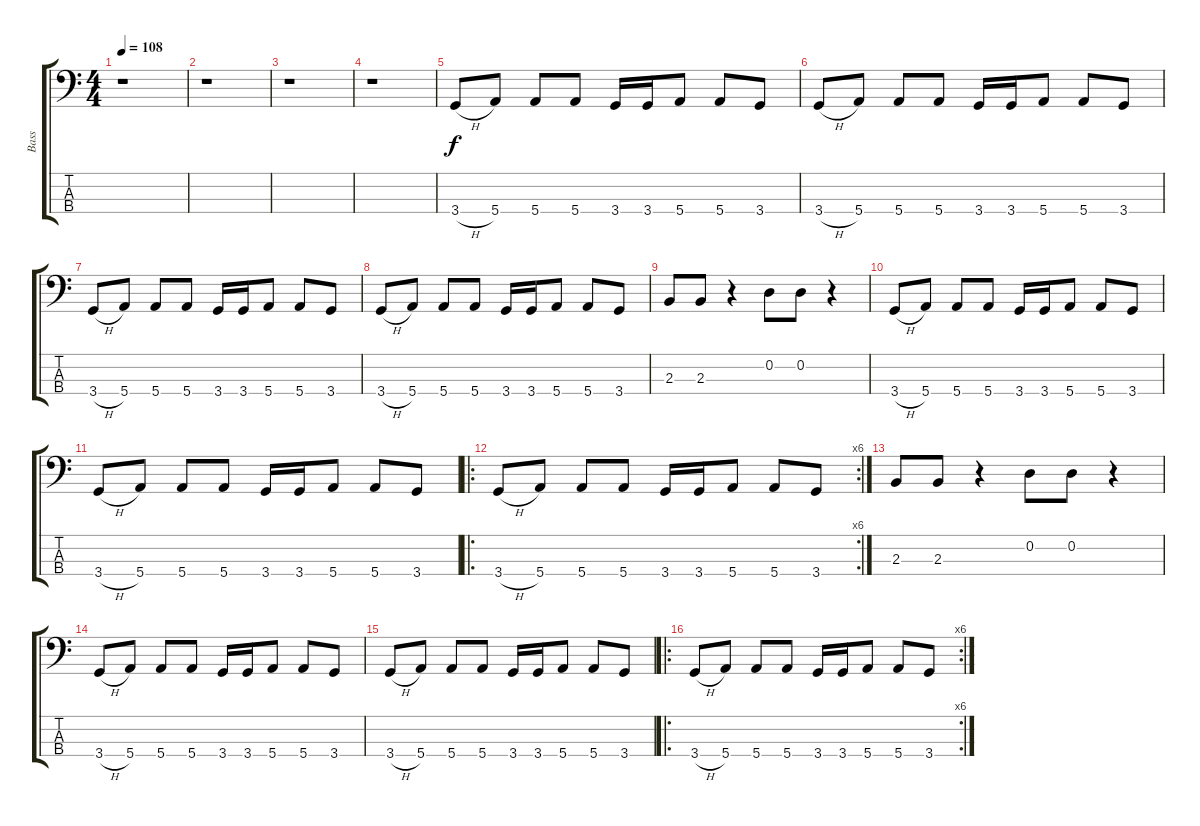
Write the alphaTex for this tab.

\track ("Bass " "Bass ") {instrument electricbassfinger}
\staff {score tabs}
\tuning (G2 D2 A1 E1) {hide}
\ts (4 4)
\tempo 108
\clef f4
\ks c
r.1{dy f instrument electricbassfinger} |
r.1 |
r.1 |
r.1 |
3.4{h}.8 5.4.8 5.4.8 5.4.8 3.4.16 3.4.16 5.4.8 5.4.8 3.4.8 |
3.4{h}.8 5.4.8 5.4.8 5.4.8 3.4.16 3.4.16 5.4.8 5.4.8 3.4.8 |
3.4{h}.8 5.4.8 5.4.8 5.4.8 3.4.16 3.4.16 5.4.8 5.4.8 3.4.8 |
3.4{h}.8 5.4.8 5.4.8 5.4.8 3.4.16 3.4.16 5.4.8 5.4.8 3.4.8 |
2.3.8 2.3.8 r.4 0.2.8 0.2.8 r.4 |
3.4{h}.8 5.4.8 5.4.8 5.4.8 3.4.16 3.4.16 5.4.8 5.4.8 3.4.8 |
3.4{h}.8 5.4.8 5.4.8 5.4.8 3.4.16 3.4.16 5.4.8 5.4.8 3.4.8 |
\ro
\rc 6
3.4{h}.8 5.4.8 5.4.8 5.4.8 3.4.16 3.4.16 5.4.8 5.4.8 3.4.8 |
2.3.8 2.3.8 r.4 0.2.8 0.2.8 r.4 |
3.4{h}.8 5.4.8 5.4.8 5.4.8 3.4.16 3.4.16 5.4.8 5.4.8 3.4.8 |
3.4{h}.8 5.4.8 5.4.8 5.4.8 3.4.16 3.4.16 5.4.8 5.4.8 3.4.8 |
\ro
\rc 6
3.4{h}.8 5.4.8 5.4.8 5.4.8 3.4.16 3.4.16 5.4.8 5.4.8 3.4.8
